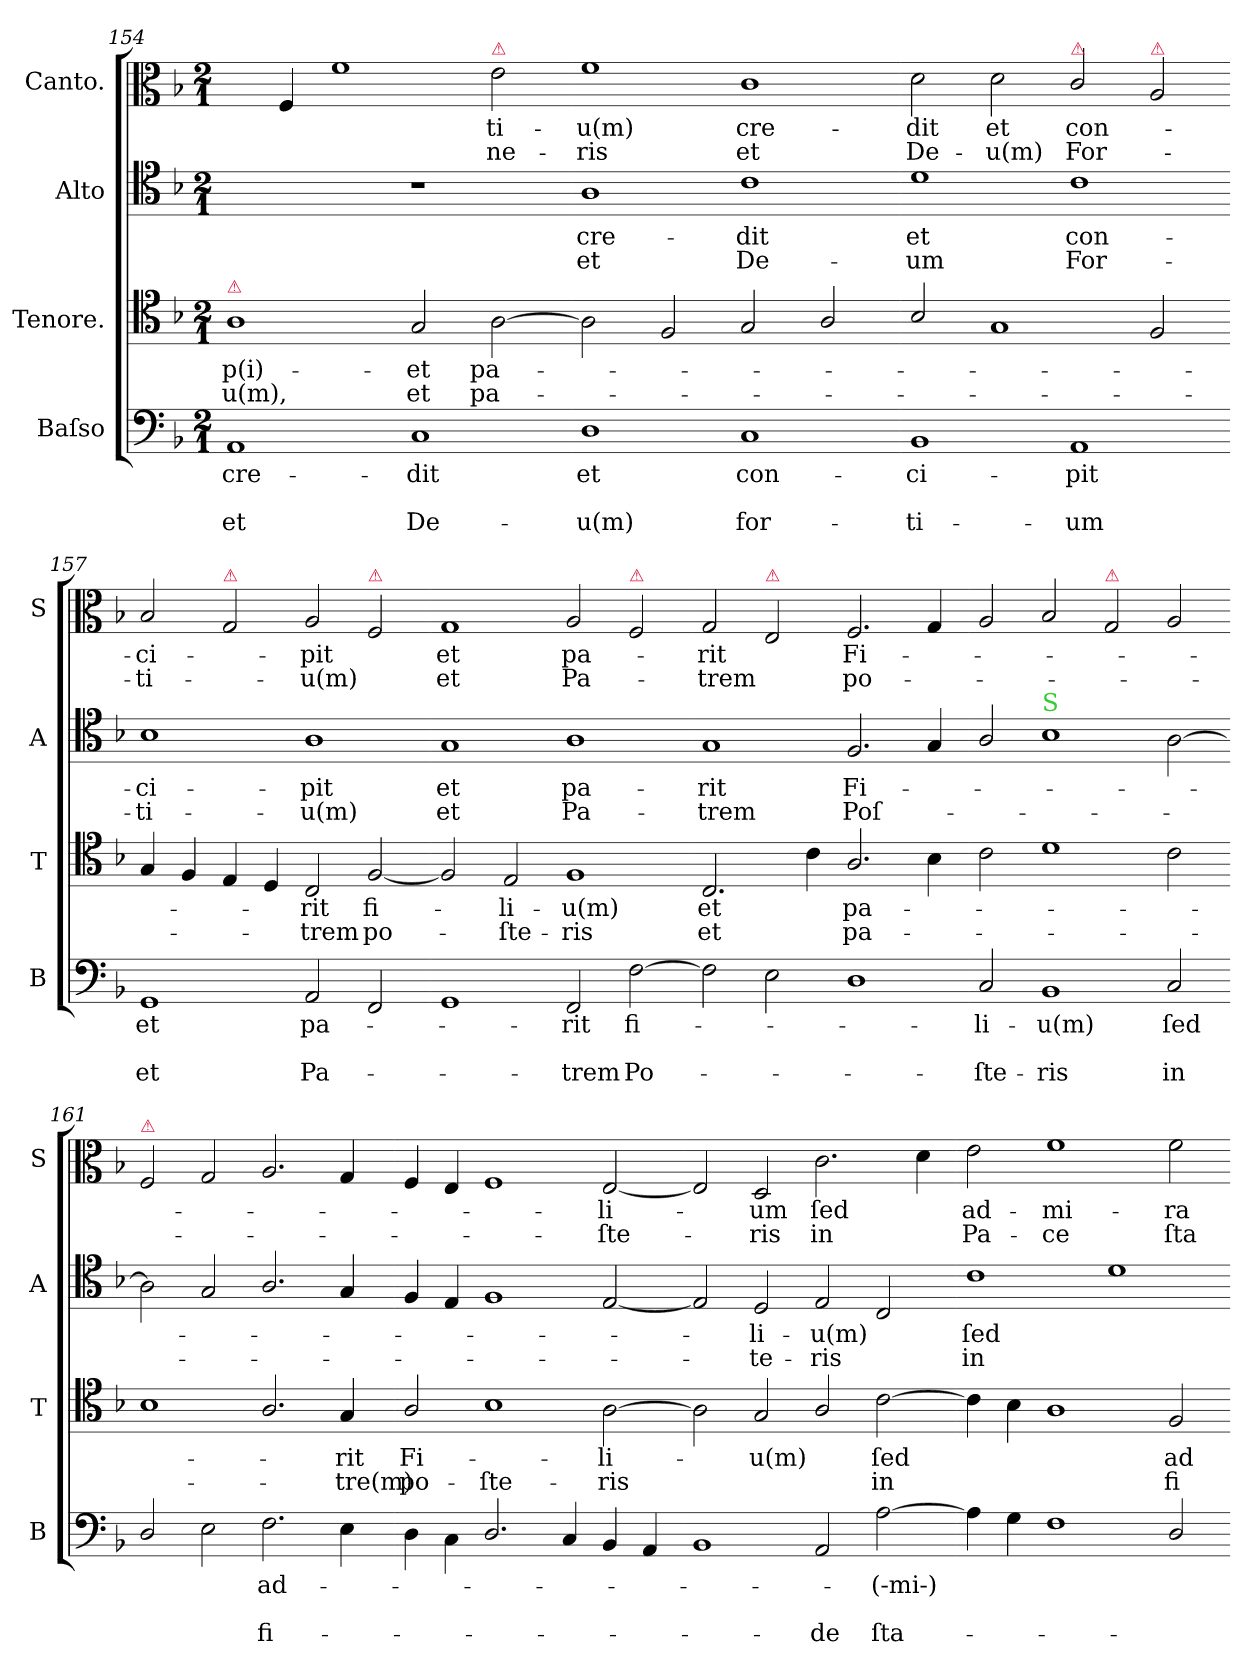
**kern	**text	**text	**text	**kern	**text	**text	**kern	**text	**text	**kern	**text	**text
*part4	*part4	*part4	*part4	*part3	*part3	*part3	*part2	*part2	*part2	*part1	*part1	*part1
*staff4	*staff4	*staff4	*staff4	*staff3	*staff3	*staff3	*staff2	*staff2	*staff2	*staff1	*staff1	*staff1
*I"Baſso	*	*	*	*I"Tenore.	*	*	*I"Alto	*	*	*I"Canto.	*	*
*I'B	*	*	*	*I'T	*	*	*I'A	*	*	*I'S	*	*
*clefF4	*	*	*	*clefC4	*	*	*clefC4	*	*	*clefC3	*	*
*k[b-]	*	*	*	*k[b-]	*	*	*k[b-]	*	*	*k[b-]	*	*
*F:	*	*	*	*F:	*	*	*F:	*	*	*F:	*	*
*M2/1	*	*	*	*M2/1	*	*	*M2/1	*	*	*M2/1	*	*
=154	=154	=154	=154	=154	=154	=154	=154	=154	=154	=154	=154	=154
!	!	!	!	!LO:TX:a:color=crimson:t=⚠	!	!	!	!	!	!	!	!
1AA	cre-	.	et	1A	-p(i)-	-u(m),	1ryy	.	.	4ryy	.	.
.	.	.	.	.	.	.	.	.	.	4F/	.	.
.	.	.	.	.	.	.	.	.	.	1f	.	.
1C	-dit	.	De-	2G/	-et	et	1r	.	.	.	.	.
!	!	!	!	!	!	!	!	!	!	!LO:TX:a:color=crimson:t=⚠	!	!
.	.	.	.	[2A\	pa-	pa-	.	.	.	2e\	-ti-	-ne-
=155-	=155-	=155-	=155-	=155-	=155-	=155-	=155-	=155-	=155-	=155-	=155-	=155-
1D	et	.	-u(m)	2A\]	.	.	1A	cre-	et	1f	-u(m)	-ris
.	.	.	.	2F/	.	.	.	.	.	.	.	.
1C	con-	.	for-	2G/	.	.	1c	-dit	De-	1c	cre-	et
.	.	.	.	2A/	.	.	.	.	.	.	.	.
=156-	=156-	=156-	=156-	=156-	=156-	=156-	=156-	=156-	=156-	=156-	=156-	=156-
1BB-	-ci-	.	-ti-	2B-/	.	.	1d	et	-um	2d\	-dit	De-
.	.	.	.	1G	.	.	.	.	.	2d\	et	-u(m)
!	!	!	!	!	!	!	!	!	!	!LO:TX:a:color=crimson:t=⚠	!	!
1AA	-pit	.	-um	.	.	.	1c	con-	For-	2c/	con-	For-
!	!	!	!	!	!	!	!	!	!	!LO:TX:a:color=crimson:t=⚠	!	!
.	.	.	.	2F/	.	.	.	.	.	2A/	.	.
=157-	=157-	=157-	=157-	=157-	=157-	=157-	=157-	=157-	=157-	=157-	=157-	=157-
1GG	et	.	et	4G/	.	.	1B-	-ci-	-ti-	2B-/	-ci-	-ti-
.	.	.	.	4F/	.	.	.	.	.	.	.	.
!	!	!	!	!	!	!	!	!	!	!LO:TX:a:color=crimson:t=⚠	!	!
.	.	.	.	4E/	.	.	.	.	.	2G/	.	.
.	.	.	.	4D/	.	.	.	.	.	.	.	.
2AA/	pa-	.	Pa-	2C/	-rit	-trem	1A	-pit	-u(m)	2A/	-pit	-u(m)
!	!	!	!	!	!	!	!	!	!	!LO:TX:a:color=crimson:t=⚠	!	!
2FF/	.	.	.	[2F/	fi-	po-	.	.	.	2F/	.	.
=158-	=158-	=158-	=158-	=158-	=158-	=158-	=158-	=158-	=158-	=158-	=158-	=158-
1GG	.	.	.	2F/]	.	.	1G	et	et	1G	et	et
.	.	.	.	2E/	-li-	-ſte-	.	.	.	.	.	.
2FF/	-rit	.	-trem	1F	-u(m)	-ris	1A	pa-	Pa-	2A/	pa-	Pa-
!	!	!	!	!	!	!	!	!	!	!LO:TX:a:color=crimson:t=⚠	!	!
[2F\	fi-	.	Po-	.	.	.	.	.	.	2F/	.	.
=159-	=159-	=159-	=159-	=159-	=159-	=159-	=159-	=159-	=159-	=159-	=159-	=159-
2F\]	.	.	.	2.C/	et	et	1G	-rit	-trem	2G/	-rit	-trem
!	!	!	!	!	!	!	!	!	!	!LO:TX:a:color=crimson:t=⚠	!	!
2E\	.	.	.	.	.	.	.	.	.	2E/	.	.
.	.	.	.	4c\	.	.	.	.	.	.	.	.
1D	.	.	.	2.A/	pa-	pa-	2.F/	Fi-	Poſ-	2.F/	Fi-	po-
.	.	.	.	4B-\	.	.	4G/	.	.	4G/	.	.
=160-	=160-	=160-	=160-	=160-	=160-	=160-	=160-	=160-	=160-	=160-	=160-	=160-
2C/	-li-	.	-ſte-	2c\	.	.	2A/	.	.	2A/	.	.
!	!	!	!	!	!	!	!LO:TX:a:color=limegreen:t=S	!	!	!	!	!
1BB-	-u(m)	.	-ris	1d	.	.	1B-	.	.	2B-/	.	.
!	!	!	!	!	!	!	!	!	!	!LO:TX:a:color=crimson:t=⚠	!	!
.	.	.	.	.	.	.	.	.	.	2G/	.	.
2C/	ſed	.	in	2c\	.	.	[2A\	.	.	2A/	.	.
=161-	=161-	=161-	=161-	=161-	=161-	=161-	=161-	=161-	=161-	=161-	=161-	=161-
!	!	!	!	!	!	!	!	!	!	!LO:TX:a:color=crimson:t=⚠	!	!
2D/	.	.	.	1B-	.	.	2A\]	.	.	2F/	.	.
2E\	.	.	.	.	.	.	2G/	.	.	2G/	.	.
2.F\	ad-	.	fi-	2.A/	.	.	2.A/	.	.	2.A/	.	.
4E\	.	.	.	4G/	-rit	-tre(m)	4G/	.	.	4G/	.	.
=162-	=162-	=162-	=162-	=162-	=162-	=162-	=162-	=162-	=162-	=162-	=162-	=162-
4D\	.	.	.	2A/	Fi-	po-	4F/	.	.	4F/	.	.
4C\	.	.	.	.	.	.	4E/	.	.	4E/	.	.
2.D/	.	.	.	1B-	.	-ſte-	1F	.	.	1F	.	.
4C/	.	.	.	.	.	.	.	.	.	.	.	.
4BB-/	.	.	.	[2A\	-li-	-ris	[2E/	.	.	[2E/	-li-	-ſte-
4AA/	.	.	.	.	.	.	.	.	.	.	.	.
=163-	=163-	=163-	=163-	=163-	=163-	=163-	=163-	=163-	=163-	=163-	=163-	=163-
1BB-	.	.	.	2A\]	.	.	2E/]	.	.	2E/]	.	.
.	.	.	.	2G/	-u(m)	.	2D/	-li-	-te-	2D/	-um	-ris
2AA/	.	.	-de	2A/	.	.	2E/	-u(m)	-ris	2.c\	ſed	in
[2A\	(-mi-)	.	ſta-	[2c\	ſed	in	2C/	.	.	.	.	.
.	.	.	.	.	.	.	.	.	.	4d\	.	.
=164-	=164-	=164-	=164-	=164-	=164-	=164-	=164-	=164-	=164-	=164-	=164-	=164-
4A\]	.	.	.	4c\]	.	.	1c	ſed	in	2e\	ad-	Pa-
4G\	.	.	.	4B-\	.	.	.	.	.	.	.	.
1F	.	.	.	1A	.	.	.	.	.	1f	-mi-	-ce
.	.	.	.	.	.	.	1d	.	.	.	.	.
2D/	.	.	.	2F/	ad-	fi-	.	.	.	2f\	-ra-	ſta-
=-	=-	=-	=-	=-	=-	=-	=-	=-	=-	=-	=-	=-
*-	*-	*-	*-	*-	*-	*-	*-	*-	*-	*-	*-	*-
